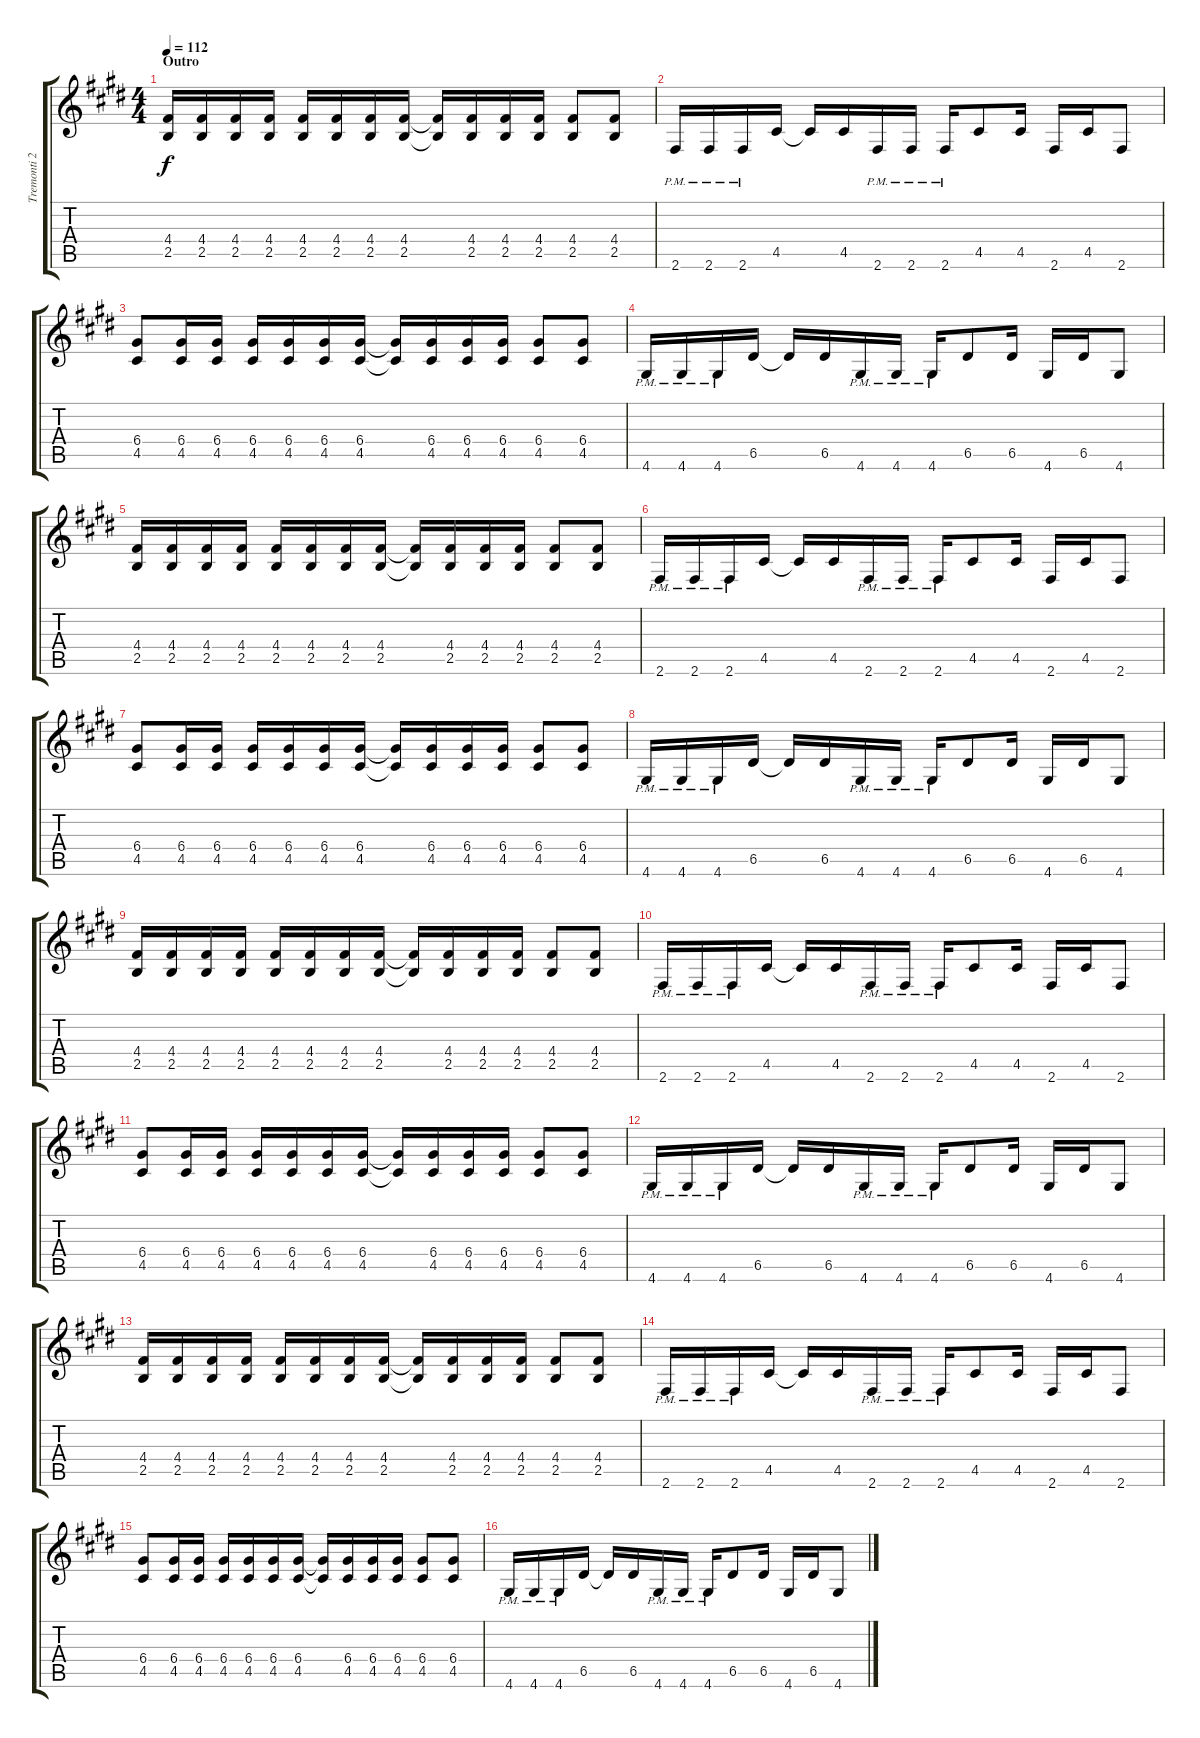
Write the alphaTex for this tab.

\track ("Tremonti 2" "Tremonti 2") {instrument distortionguitar}
\staff {score tabs}
\tuning (E4 B3 G3 D3 A2 E2) {hide}
\ts (4 4)
\section ("" "Outro")
\tempo 112
\clef g2
\ks c#minor
(4.4 2.5).16{dy f} (4.4 2.5).16 (4.4 2.5).16 (4.4 2.5).16 (4.4 2.5).16 (4.4 2.5).16 (4.4 2.5).16 (4.4 2.5).16 (4.4{t} 2.5{t}).16 (4.4 2.5).16 (4.4 2.5).16 (4.4 2.5).16 (4.4 2.5).8 (4.4 2.5).8 |
2.6{pm}.16 2.6{pm}.16 2.6{pm}.16 4.5.16 4.5{t}.16 4.5.16 2.6{pm}.16 2.6{pm}.16 2.6{pm}.16 4.5.8 4.5.16 2.6.16 4.5.16 2.6.8 |
(6.4 4.5).8 (6.4 4.5).16 (6.4 4.5).16 (6.4 4.5).16 (6.4 4.5).16 (6.4 4.5).16 (6.4 4.5).16 (6.4{t} 4.5{t}).16 (6.4 4.5).16 (6.4 4.5).16 (6.4 4.5).16 (6.4 4.5).8 (6.4 4.5).8 |
4.6{pm}.16 4.6{pm}.16 4.6{pm}.16 6.5.16 6.5{t}.16 6.5.16 4.6{pm}.16 4.6{pm}.16 4.6{pm}.16 6.5.8 6.5.16 4.6.16 6.5.16 4.6.8 |
(4.4 2.5).16 (4.4 2.5).16 (4.4 2.5).16 (4.4 2.5).16 (4.4 2.5).16 (4.4 2.5).16 (4.4 2.5).16 (4.4 2.5).16 (4.4{t} 2.5{t}).16 (4.4 2.5).16 (4.4 2.5).16 (4.4 2.5).16 (4.4 2.5).8 (4.4 2.5).8 |
2.6{pm}.16 2.6{pm}.16 2.6{pm}.16 4.5.16 4.5{t}.16 4.5.16 2.6{pm}.16 2.6{pm}.16 2.6{pm}.16 4.5.8 4.5.16 2.6.16 4.5.16 2.6.8 |
(6.4 4.5).8 (6.4 4.5).16 (6.4 4.5).16 (6.4 4.5).16 (6.4 4.5).16 (6.4 4.5).16 (6.4 4.5).16 (6.4{t} 4.5{t}).16 (6.4 4.5).16 (6.4 4.5).16 (6.4 4.5).16 (6.4 4.5).8 (6.4 4.5).8 |
4.6{pm}.16 4.6{pm}.16 4.6{pm}.16 6.5.16 6.5{t}.16 6.5.16 4.6{pm}.16 4.6{pm}.16 4.6{pm}.16 6.5.8 6.5.16 4.6.16 6.5.16 4.6.8 |
(4.4 2.5).16 (4.4 2.5).16 (4.4 2.5).16 (4.4 2.5).16 (4.4 2.5).16 (4.4 2.5).16 (4.4 2.5).16 (4.4 2.5).16 (4.4{t} 2.5{t}).16 (4.4 2.5).16 (4.4 2.5).16 (4.4 2.5).16 (4.4 2.5).8 (4.4 2.5).8 |
2.6{pm}.16 2.6{pm}.16 2.6{pm}.16 4.5.16 4.5{t}.16 4.5.16 2.6{pm}.16 2.6{pm}.16 2.6{pm}.16 4.5.8 4.5.16 2.6.16 4.5.16 2.6.8 |
(6.4 4.5).8 (6.4 4.5).16 (6.4 4.5).16 (6.4 4.5).16 (6.4 4.5).16 (6.4 4.5).16 (6.4 4.5).16 (6.4{t} 4.5{t}).16 (6.4 4.5).16 (6.4 4.5).16 (6.4 4.5).16 (6.4 4.5).8 (6.4 4.5).8 |
4.6{pm}.16 4.6{pm}.16 4.6{pm}.16 6.5.16 6.5{t}.16 6.5.16 4.6{pm}.16 4.6{pm}.16 4.6{pm}.16 6.5.8 6.5.16 4.6.16 6.5.16 4.6.8 |
(4.4 2.5).16{volume 0} (4.4 2.5).16 (4.4 2.5).16 (4.4 2.5).16 (4.4 2.5).16 (4.4 2.5).16 (4.4 2.5).16 (4.4 2.5).16 (4.4{t} 2.5{t}).16 (4.4 2.5).16 (4.4 2.5).16 (4.4 2.5).16 (4.4 2.5).8 (4.4 2.5).8 |
2.6{pm}.16 2.6{pm}.16 2.6{pm}.16 4.5.16 4.5{t}.16 4.5.16 2.6{pm}.16 2.6{pm}.16 2.6{pm}.16 4.5.8 4.5.16 2.6.16 4.5.16 2.6.8 |
(6.4 4.5).8 (6.4 4.5).16 (6.4 4.5).16 (6.4 4.5).16 (6.4 4.5).16 (6.4 4.5).16 (6.4 4.5).16 (6.4{t} 4.5{t}).16 (6.4 4.5).16 (6.4 4.5).16 (6.4 4.5).16 (6.4 4.5).8 (6.4 4.5).8 |
4.6{pm}.16 4.6{pm}.16 4.6{pm}.16 6.5.16 6.5{t}.16 6.5.16 4.6{pm}.16 4.6{pm}.16 4.6{pm}.16 6.5.8 6.5.16 4.6.16 6.5.16 4.6.8
